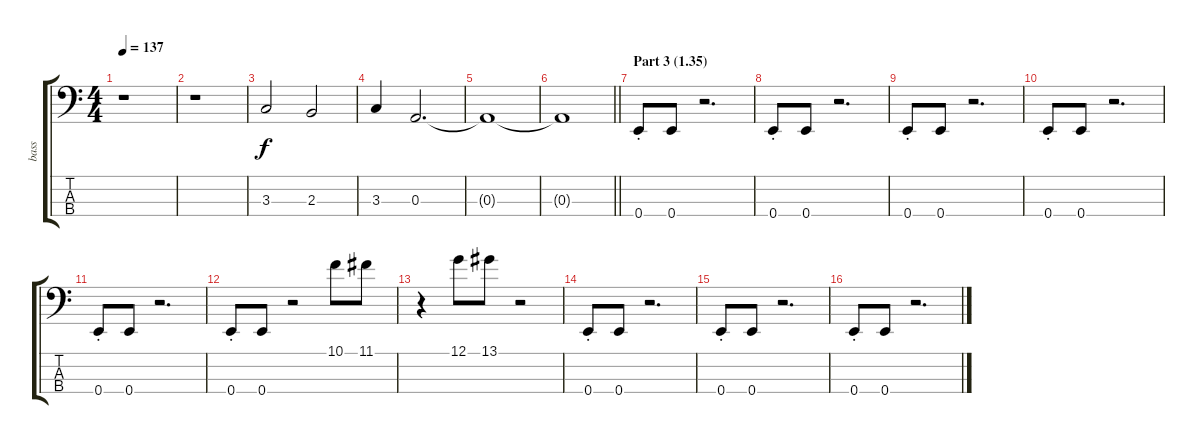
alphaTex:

\track ("bass" "bass") {instrument electricbasspick}
\staff {score tabs}
\tuning (G2 D2 A1 E1) {hide}
\ts (4 4)
\tempo 137
\clef f4
\ks c
r.1{dy f} |
r.1 |
3.3.2 2.3.2 |
3.3.4 0.3.2{d} |
0.3{t}.1 |
\barLineRight lightlight
0.3{t}.1 |
\section ("" "Part 3 (1.35)")
0.4{st}.8 0.4.8 r.2{d} |
0.4{st}.8 0.4.8 r.2{d} |
0.4{st}.8 0.4.8 r.2{d} |
0.4{st}.8 0.4.8 r.2{d} |
0.4{st}.8 0.4.8 r.2{d} |
0.4{st}.8 0.4.8 r.2 10.1.8 11.1.8 |
r.4 12.1.8 13.1.8 r.2 |
0.4{st}.8 0.4.8 r.2{d} |
0.4{st}.8 0.4.8 r.2{d} |
0.4{st}.8 0.4.8 r.2{d}
